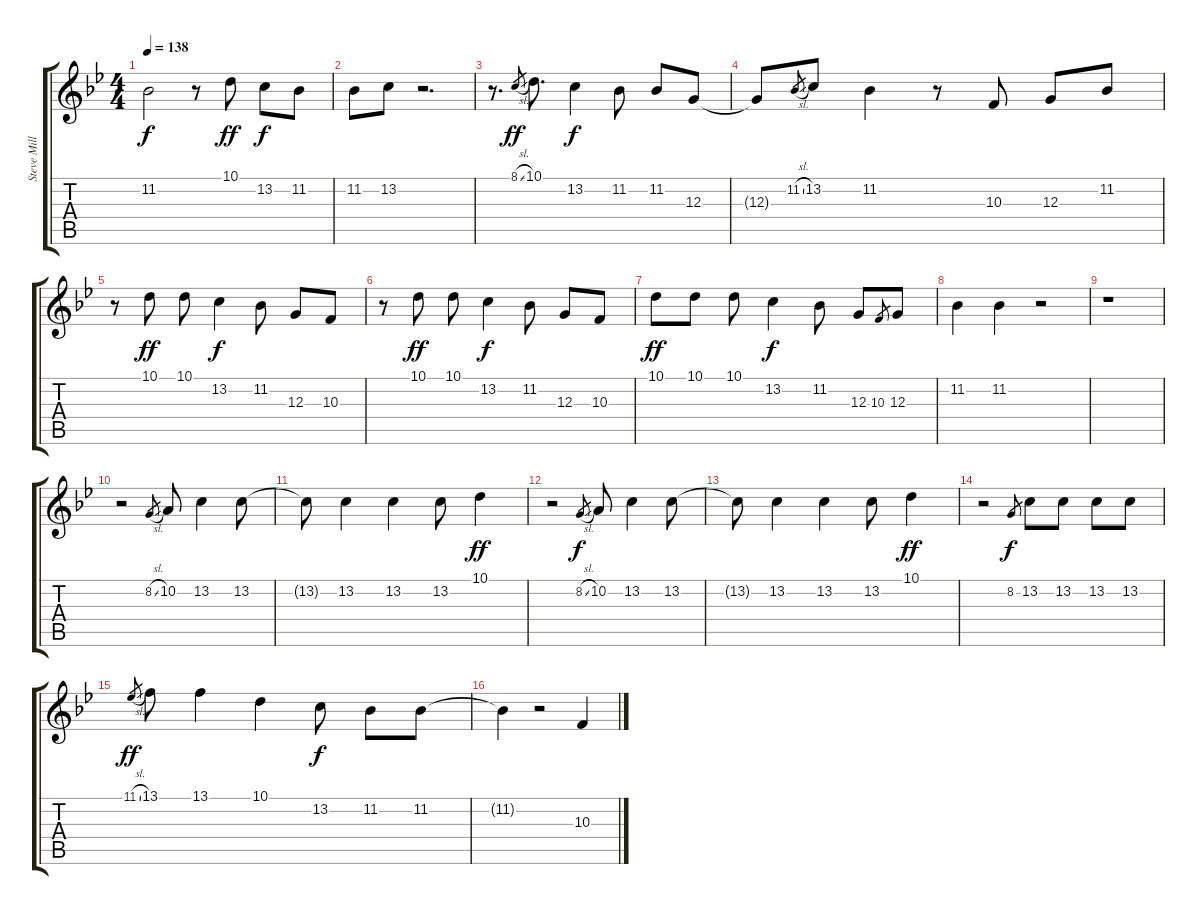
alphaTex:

\track ("Steve Miller" "Steve Mill") {instrument tenorsax}
\staff {score tabs}
\tuning (E4 B3 G3 D3 A2 E2) {hide}
\ts (4 4)
\tempo 138
\clef g2
\ks bb
11.2.2{dy f} r.8 10.1.8{dy ff} 13.2.8{dy f} 11.2.8 |
11.2.8 13.2.8 r.2{d} |
r.8{d} 8.1{sl}.8{gr dy ff} 10.1.8{d} 13.2.4{dy f} 11.2.8 11.2.8 12.3.8 |
12.3{t}.8 11.2{sl}.8{gr} 13.2.8 11.2.4 r.8 10.3.8 12.3.8 11.2.8 |
r.8 10.1.8{dy ff} 10.1.8 13.2.4{dy f} 11.2.8 12.3.8 10.3.8 |
r.8 10.1.8{dy ff} 10.1.8 13.2.4{dy f} 11.2.8 12.3.8 10.3.8 |
10.1.8{dy ff} 10.1.8 10.1.8 13.2.4{dy f} 11.2.8 12.3.8 10.3.8{gr} 12.3.8 |
11.2.4 11.2.4 r.2 |
r.1 |
r.2 8.2{sl}.8{gr} 10.2.8 13.2.4 13.2.8 |
13.2{t}.8 13.2.4 13.2.4 13.2.8 10.1.4{dy ff} |
r.2 8.2{sl}.8{gr dy f} 10.2.8 13.2.4 13.2.8 |
13.2{t}.8 13.2.4 13.2.4 13.2.8 10.1.4{dy ff} |
r.2 8.2.8{gr dy f} 13.2.8 13.2.8 13.2.8 13.2.8 |
11.1{sl}.8{gr dy ff} 13.1.8 13.1.4 10.1.4 13.2.8{dy f} 11.2.8 11.2.8 |
11.2{t}.4 r.2 10.3.4
